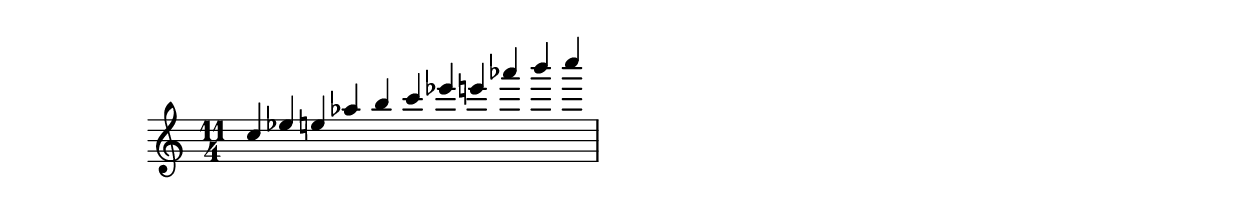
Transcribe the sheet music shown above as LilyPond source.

\version "2.18.2" \score { \new Staff << \new Voice { \set midiInstrument = #"piano" \voiceOne
 \key c \major \time 11/4
\override Voice.TextScript.font-size = #-4
 { c'' ees'' e'' aes'' b'' c''' ees''' e''' aes''' b''' c''''  } 
 } >> \layout { } \midi { \context { \Staff \remove "Staff_performer" }
\context { \Voice \consists "Staff_performer" } \tempo 2 = 60 } }
\paper{oddHeaderMarkup = ##f oddFooterMarkup = ##f}
